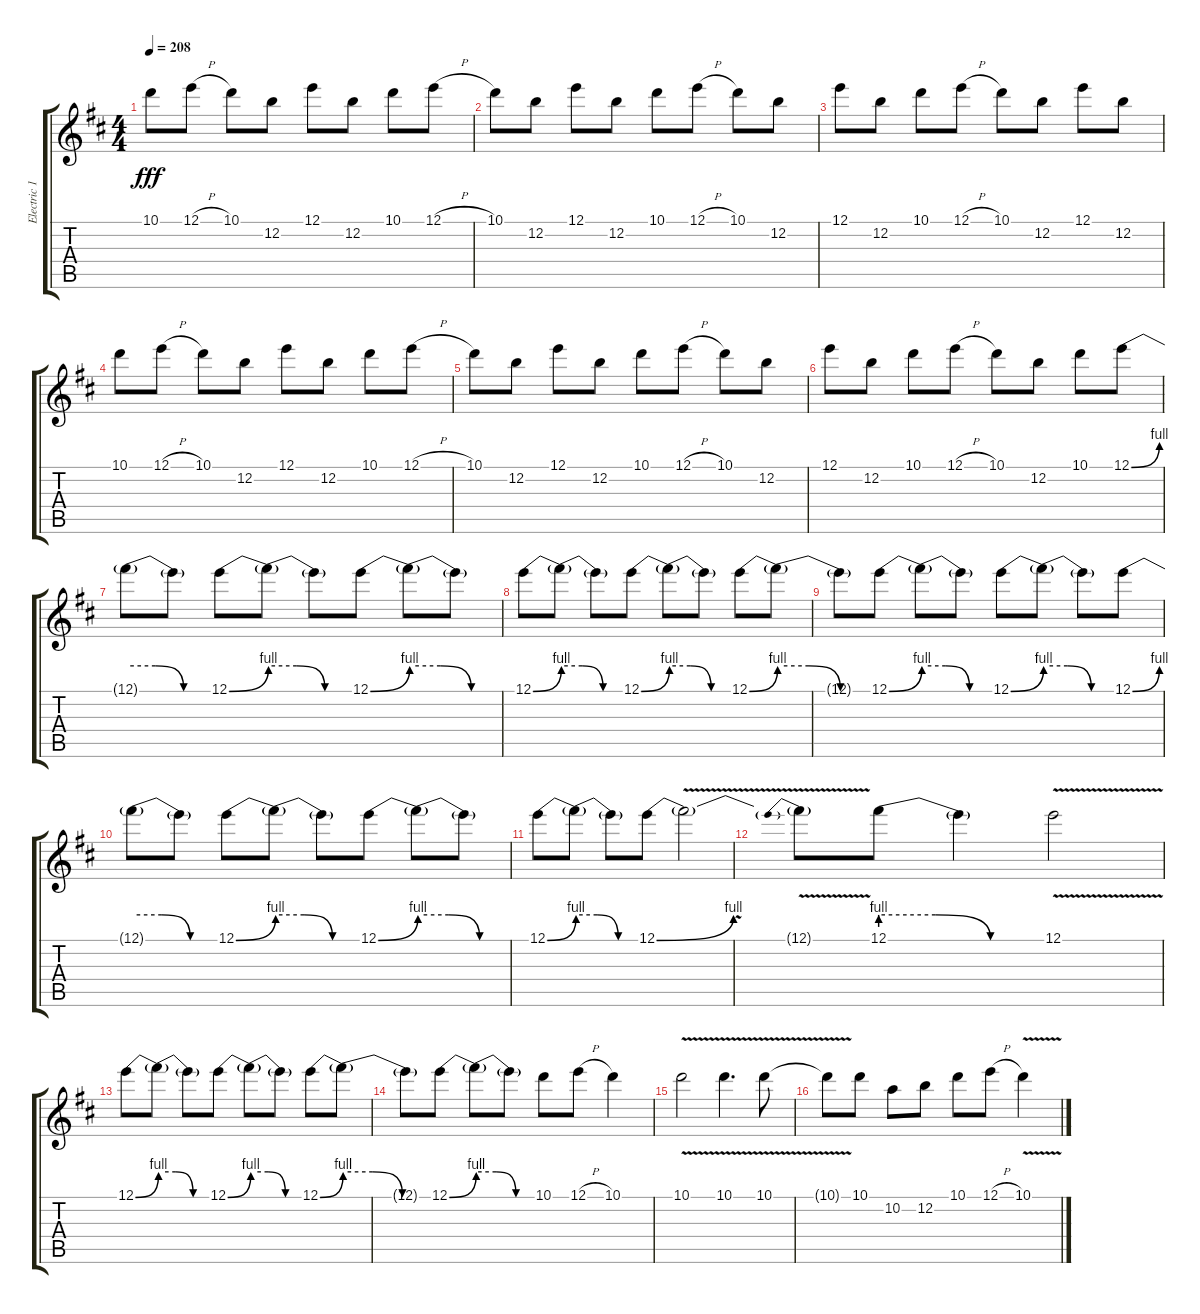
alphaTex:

\track ("Electric 1" "Electric 1") {instrument distortionguitar}
\staff {score tabs}
\tuning (E4 B3 G3 D3 A2 E2) {hide}
\ts (4 4)
\tempo 208
\clef g2
\ks d
10.1.8{dy fff} 12.1{h}.8 10.1.8 12.2.8 12.1.8 12.2.8 10.1.8 12.1{h}.8 |
10.1.8 12.2.8 12.1.8 12.2.8 10.1.8 12.1{h}.8 10.1.8 12.2.8 |
12.1.8 12.2.8 10.1.8 12.1{h}.8 10.1.8 12.2.8 12.1.8 12.2.8 |
10.1.8 12.1{h}.8 10.1.8 12.2.8 12.1.8 12.2.8 10.1.8 12.1{h}.8 |
10.1.8 12.2.8 12.1.8 12.2.8 10.1.8 12.1{h}.8 10.1.8 12.2.8 |
12.1.8 12.2.8 10.1.8 12.1{h}.8 10.1.8 12.2.8 10.1.8 12.1{be (bend 0 0 60 4)}.8 |
12.1{be (custom 0 4 20 4 40 0 60 0) t}.8 12.1{t}.8 12.1{be (bend 0 0 60 4)}.8 12.1{be (custom 0 4 20 4 40 0 60 0) t}.8 12.1{t}.8 12.1{be (bend 0 0 60 4)}.8 12.1{be (custom 0 4 20 4 40 0 60 0) t}.8 12.1{t}.8 |
12.1{be (bend 0 0 60 4)}.8 12.1{be (custom 0 4 20 4 40 0 60 0) t}.8 12.1{t}.8 12.1{be (bend 0 0 60 4)}.8 12.1{be (custom 0 4 20 4 40 0 60 0) t}.8 12.1{t}.8 12.1{be (bend 0 0 60 4)}.8 12.1{be (custom 0 4 20 4 40 0 60 0) t}.8 |
12.1{t}.8 12.1{be (bend 0 0 60 4)}.8 12.1{be (custom 0 4 20 4 40 0 60 0) t}.8 12.1{t}.8 12.1{be (bend 0 0 60 4)}.8 12.1{be (custom 0 4 20 4 40 0 60 0) t}.8 12.1{t}.8 12.1{be (bend 0 0 60 4)}.8 |
12.1{be (custom 0 4 20 4 40 0 60 0) t}.8 12.1{t}.8 12.1{be (bend 0 0 60 4)}.8 12.1{be (custom 0 4 20 4 40 0 60 0) t}.8 12.1{t}.8 12.1{be (bend 0 0 60 4)}.8 12.1{be (custom 0 4 20 4 40 0 60 0) t}.8 12.1{t}.8 |
12.1{be (bend 0 0 60 4)}.8 12.1{be (custom 0 4 20 4 40 0 60 0) t}.8 12.1{t}.8 12.1{be (bend 0 0 60 4)}.8 12.1{v t}.2 |
12.1{be (prebend 0 4 60 4) t}.8 12.1{be (custom 0 4 20 4 40 0 60 0)}.8 12.1{t}.4 12.1{v}.2 |
12.1{be (bend 0 0 60 4)}.8 12.1{be (custom 0 4 20 4 40 0 60 0) t}.8 12.1{t}.8 12.1{be (bend 0 0 60 4)}.8 12.1{be (custom 0 4 20 4 40 0 60 0) t}.8 12.1{t}.8 12.1{be (bend 0 0 60 4)}.8 12.1{be (custom 0 4 20 4 40 0 60 0) t}.8 |
12.1{t}.8 12.1{be (bend 0 0 60 4)}.8 12.1{be (custom 0 4 20 4 40 0 60 0) t}.8 12.1{t}.8 10.1.8 12.1{h}.8 10.1.4 |
10.1{v}.2 10.1{v}.4{d} 10.1{v}.8 |
10.1{v t}.8 10.1.8 10.2.8 12.2.8 10.1.8 12.1{h}.8 10.1{v}.4
